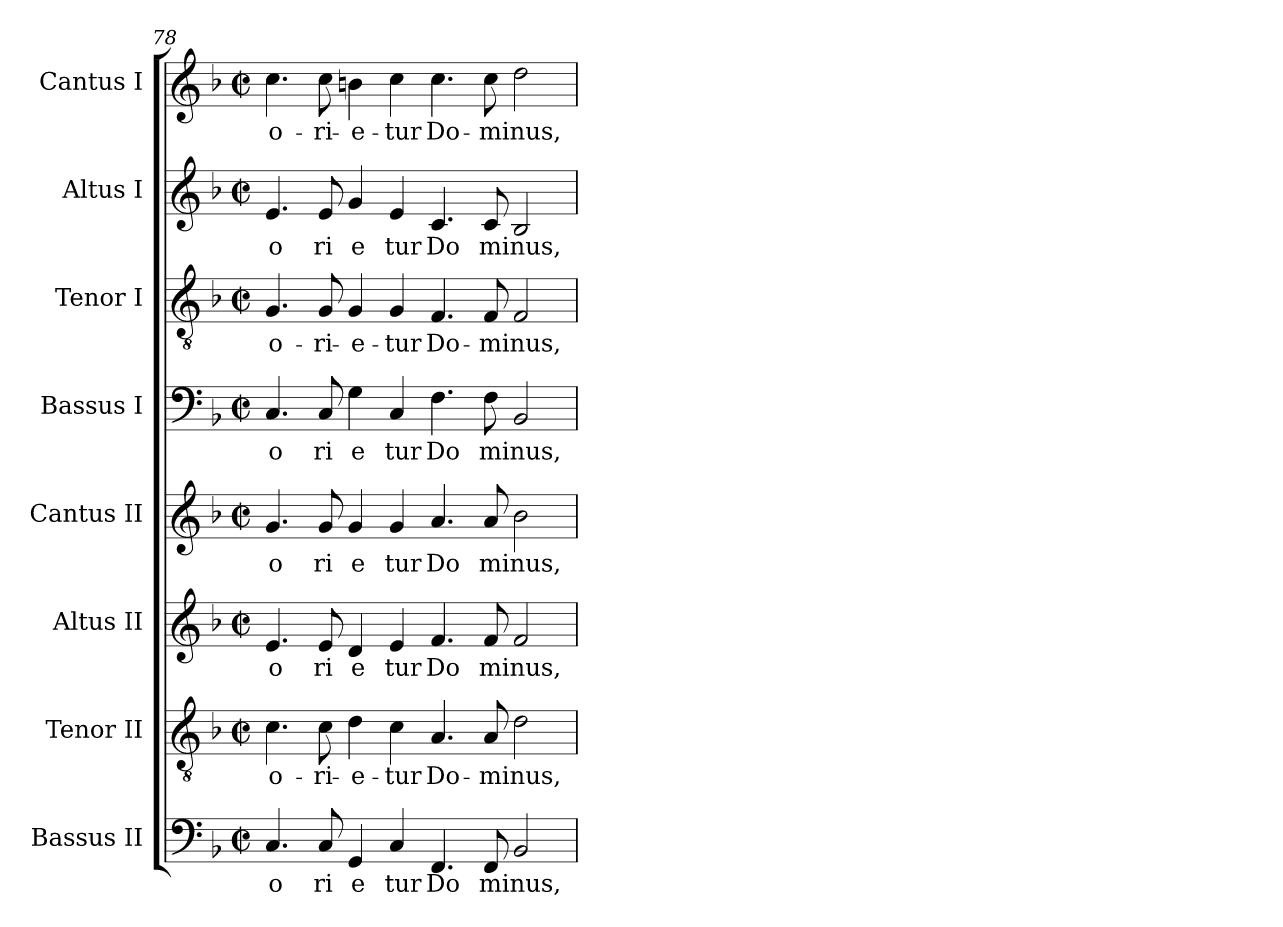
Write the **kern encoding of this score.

**kern	**text	**kern	**text	**kern	**text	**kern	**text	**kern	**text	**kern	**text	**kern	**text	**kern	**text
*part8	*part8	*part7	*part7	*part6	*part6	*part5	*part5	*part4	*part4	*part3	*part3	*part2	*part2	*part1	*part1
*staff8	*staff8	*staff7	*staff7	*staff6	*staff6	*staff5	*staff5	*staff4	*staff4	*staff3	*staff3	*staff2	*staff2	*staff1	*staff1
*I"Bassus II	*	*I"Tenor II	*	*I"Altus II	*	*I"Cantus II	*	*I"Bassus I	*	*I"Tenor I	*	*I"Altus I	*	*I"Cantus I	*
*clefF4	*	*clefGv2	*	*clefG2	*	*clefG2	*	*clefF4	*	*clefGv2	*	*clefG2	*	*clefG2	*
*k[b-]	*	*k[b-]	*	*k[b-]	*	*k[b-]	*	*k[b-]	*	*k[b-]	*	*k[b-]	*	*k[b-]	*
*F:	*	*F:	*	*F:	*	*F:	*	*F:	*	*F:	*	*F:	*	*F:	*
*M2/2	*	*M2/2	*	*M2/2	*	*M2/2	*	*M2/2	*	*M2/2	*	*M2/2	*	*M2/2	*
*met(c|)	*	*met(c|)	*	*met(c|)	*	*met(c|)	*	*met(c|)	*	*met(c|)	*	*met(c|)	*	*met(c|)	*
=78	=78	=78	=78	=78	=78	=78	=78	=78	=78	=78	=78	=78	=78	=78	=78
!	!LO:LY:b:cj	!	!LO:LY:b:cj	!	!LO:LY:b:cj	!	!LO:LY:b:cj	!	!LO:LY:b:cj	!	!LO:LY:b:cj	!	!LO:LY:b:cj	!	!LO:LY:b:cj
4.C/	o	4.c\	o-	4.e/	o	4.g/	o	4.C/	o	4.G/	o-	4.e/	o	4.cc\	o-
!	!LO:LY:b:cj	!	!LO:LY:b:cj	!	!LO:LY:b:cj	!	!LO:LY:b:cj	!	!LO:LY:b:cj	!	!LO:LY:b:cj	!	!LO:LY:b:cj	!	!LO:LY:b:cj
8C/	ri	8c\	-ri-	8e/	ri	8g/	ri	8C/	ri	8G/	-ri-	8e/	ri	8cc\	-ri-
!	!LO:LY:b:cj	!	!LO:LY:b:cj	!	!LO:LY:b:cj	!	!LO:LY:b:cj	!	!LO:LY:b:cj	!	!LO:LY:b:cj	!	!LO:LY:b:cj	!	!LO:LY:b:cj
4GG/	e	4d\	-e-	4d/	e	4g/	e	4G\	e	4G/	-e-	4g/	e	4bn\	-e-
!	!LO:LY:b:cj	!	!LO:LY:b:cj	!	!LO:LY:b:cj	!	!LO:LY:b:cj	!	!LO:LY:b:cj	!	!LO:LY:b:cj	!	!LO:LY:b:cj	!	!LO:LY:b:cj
4C/	tur	4c\	-tur	4e/	tur	4g/	tur	4C/	tur	4G/	-tur	4e/	tur	4cc\	-tur
!	!LO:LY:b:cj	!	!LO:LY:b:cj	!	!LO:LY:b:cj	!	!LO:LY:b:cj	!	!LO:LY:b:cj	!	!LO:LY:b:cj	!	!LO:LY:b:cj	!	!LO:LY:b:cj
4.FF/	Do	4.A/	Do-	4.f/	Do	4.a/	Do	4.F\	Do	4.F/	Do-	4.c/	Do	4.cc\	Do-
!	!LO:LY:b	!	!LO:LY:b	!	!LO:LY:b	!	!LO:LY:b	!	!LO:LY:b	!	!LO:LY:b	!	!LO:LY:b	!	!LO:LY:b
8FF/	minus,	8A/	-minus,	8f/	minus,	8a/	minus,	8F\	minus,	8F/	-minus,	8c/	minus,	8cc\	-minus,
2BB-/	.	2d\	.	2f/	.	2b-\	.	2BB-/	.	2F/	.	2B-/	.	2dd\	.
=	=	=	=	=	=	=	=	=	=	=	=	=	=	=	=
*-	*-	*-	*-	*-	*-	*-	*-	*-	*-	*-	*-	*-	*-	*-	*-
